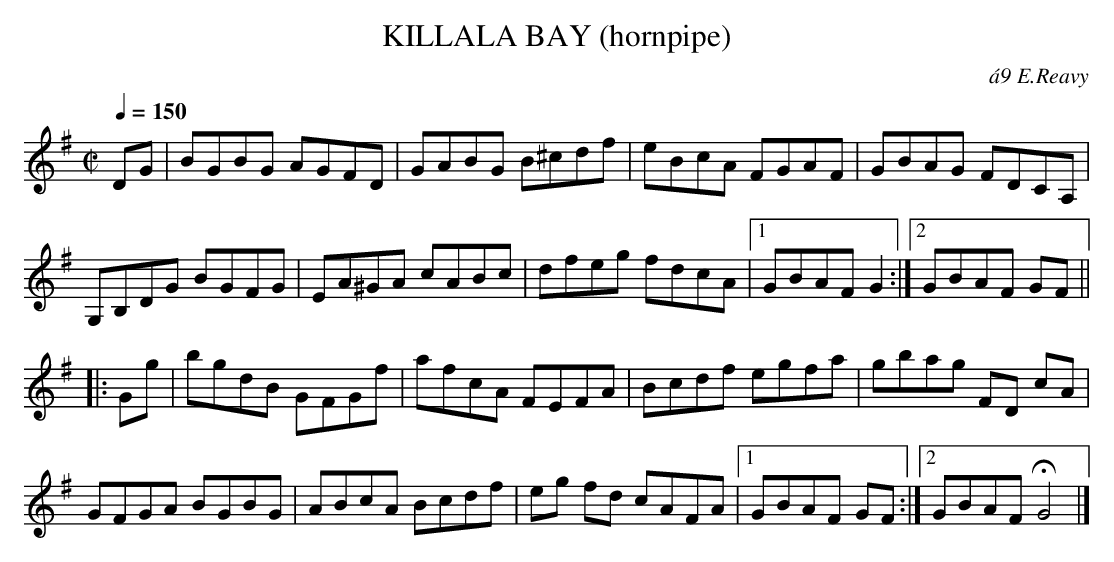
X:1
T:KILLALA BAY (hornpipe)
C:\'a9 E.Reavy
Q:1/4=150
M:C|
L:1/8
K:G
DG|BGBG AGFD|GABG B^cdf|eBcA FGAF|GBAG FDCA,|
G,B,DG BGFG|EA^GA cABc|dfeg fdcA|1 GBAF G2:|\
[2 GBAF GF||
|:Gg|bgdB GFGf|afcA FEFA|Bcdf egfa|gbag FD cA|
GFGA BGBG|ABcA Bcdf|eg fd cAFA|1 GBAF GF:|2 GBAF HG4|]
